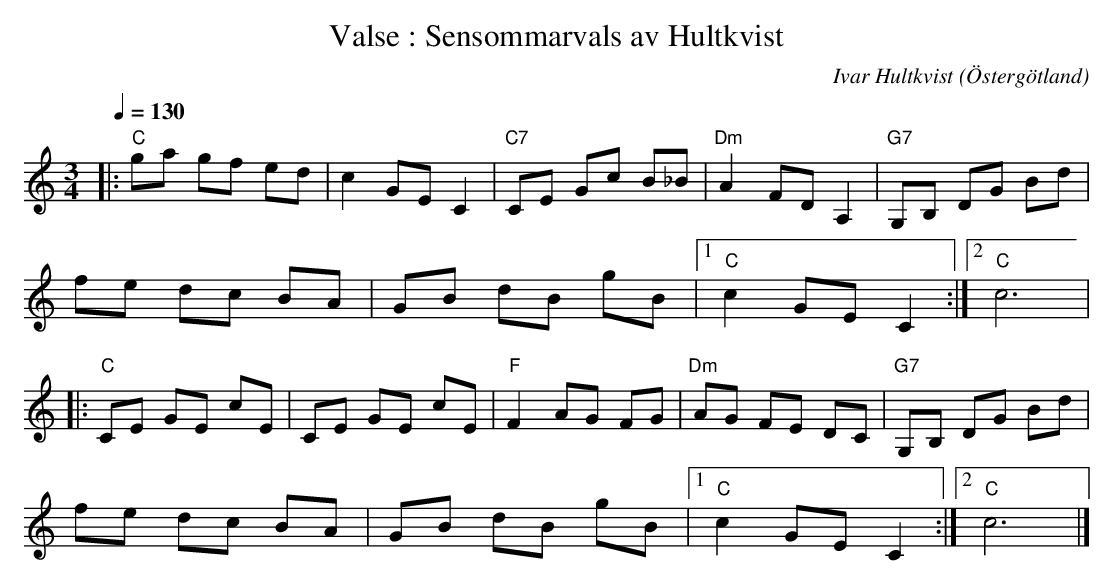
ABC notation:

X:1
T:Valse : Sensommarvals av Hultkvist
C:Ivar Hultkvist
O:\"Osterg\"otland
M:3/4
L:1/8
Q:1/4=130
K:Cmaj
|:"C"ga gf ed | c2 GE C2 |"C7"CE Gc B_B | "Dm"A2 FD A,2 | "G7"G,B, DG Bd |
fe dc BA | GB dB gB |1 "C"c2 GE C2 :|2 "C"c6 |
|:"C"CE GE cE | CE GE cE | "F"F2 AG FG | "Dm"AG FE DC | "G7"G,B, DG Bd |
fe dc BA | GB dB gB |1 "C"c2 GE C2 :|2 "C"c6 |]
